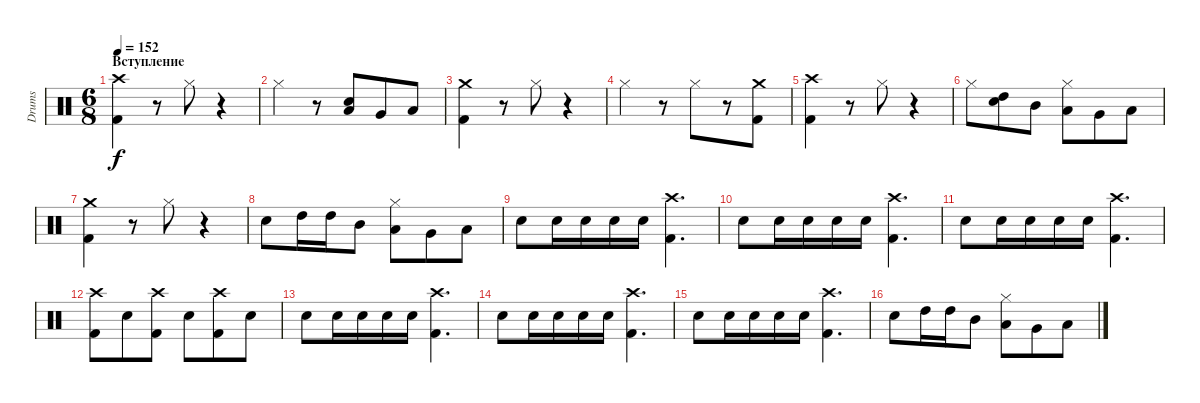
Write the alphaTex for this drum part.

\track ("Drums" "Drums") {instrument percussion}
\staff {score}
\articulation defaults
\ts (6 8)
\section ("" "Вступление")
\tempo 152
\clef neutral
\ks c
("Crash high (hit)" "Kick (hit) 2").4{dy f} r.8 "Hi-Hat (closed)".8 r.4 |
"Hi-Hat (closed)".4 r.8 ("Low Tom (hit)" "Electric Snare (hit)").8 "Very Low Tom (hit)".8 "Low Floor Tom (hit)".8 |
("Crash medium (hit)" "Kick (hit) 2").4 r.8 "Hi-Hat (closed)".8 r.4 |
"Hi-Hat (closed)".4 r.8 "Hi-Hat (closed)".8 r.8 ("Crash medium (hit)" "Kick (hit) 2").8 |
("Crash high (hit)" "Kick (hit) 2").4 r.8 "Hi-Hat (closed)".8 r.4 |
"Hi-Hat (closed)".8 ("High Tom (hit)" "Electric Snare (hit)").8 "Mid Tom (hit)".8 ("Low Tom (hit)" "Hi-Hat (closed)").8 "Very Low Tom (hit)".8 "Low Floor Tom (hit)".8 |
("Crash medium (hit)" "Kick (hit) 2").4 r.8 "Hi-Hat (closed)".8 r.4 |
"Electric Snare (hit)".8 "High Tom (hit)".16 "High Tom (hit)".16 "Mid Tom (hit)".8 ("Low Tom (hit)" "Hi-Hat (closed)").8 "Very Low Tom (hit)".8 "Low Floor Tom (hit)".8 |
"Electric Snare (hit)".8 "Electric Snare (hit)".16 "Electric Snare (hit)".16 "Electric Snare (hit)".16 "Electric Snare (hit)".16 ("Crash high (hit)" "Kick (hit) 2").4{d} |
"Electric Snare (hit)".8 "Electric Snare (hit)".16 "Electric Snare (hit)".16 "Electric Snare (hit)".16 "Electric Snare (hit)".16 ("Crash high (hit)" "Kick (hit) 2").4{d} |
"Electric Snare (hit)".8 "Electric Snare (hit)".16 "Electric Snare (hit)".16 "Electric Snare (hit)".16 "Electric Snare (hit)".16 ("Crash high (hit)" "Kick (hit) 2").4{d} |
("Crash high (hit)" "Kick (hit) 2").8 "Electric Snare (hit)".8 ("Crash high (hit)" "Kick (hit) 2").8 "Electric Snare (hit)".8 ("Crash high (hit)" "Kick (hit) 2").8 "Electric Snare (hit)".8 |
"Electric Snare (hit)".8 "Electric Snare (hit)".16 "Electric Snare (hit)".16 "Electric Snare (hit)".16 "Electric Snare (hit)".16 ("Crash high (hit)" "Kick (hit) 2").4{d} |
"Electric Snare (hit)".8 "Electric Snare (hit)".16 "Electric Snare (hit)".16 "Electric Snare (hit)".16 "Electric Snare (hit)".16 ("Crash high (hit)" "Kick (hit) 2").4{d} |
"Electric Snare (hit)".8 "Electric Snare (hit)".16 "Electric Snare (hit)".16 "Electric Snare (hit)".16 "Electric Snare (hit)".16 ("Crash high (hit)" "Kick (hit) 2").4{d} |
"Electric Snare (hit)".8 "High Tom (hit)".16 "High Tom (hit)".16 "Mid Tom (hit)".8 ("Low Tom (hit)" "Hi-Hat (closed)").8 "Very Low Tom (hit)".8 "Low Floor Tom (hit)".8
